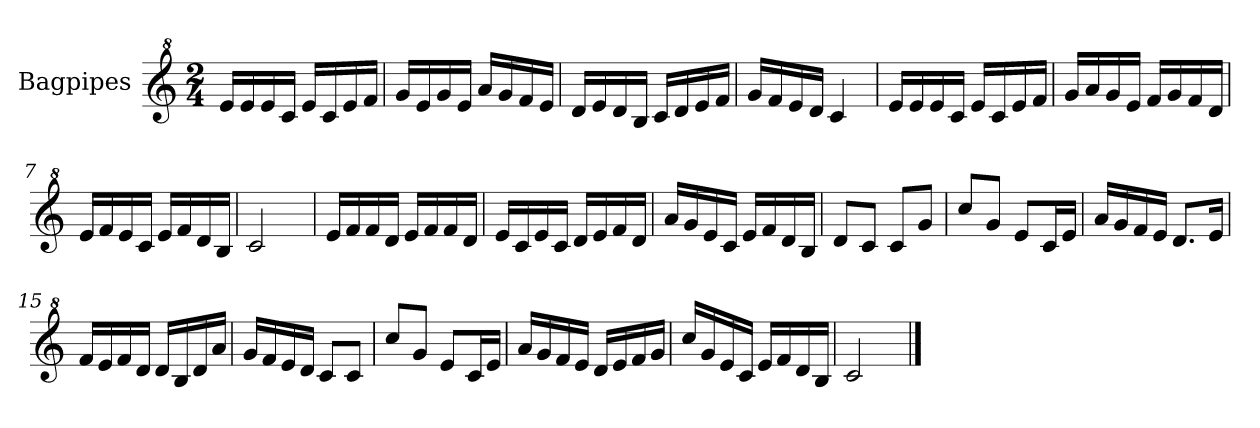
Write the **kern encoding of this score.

**kern
*part1
*staff1
*I"Bagpipes
*I'Bag
*clefG^2
*k[]
*M2/4
*MM100
=1
16ee/LL
16ee/
16ee/
16cc/JJ
16ee/LL
16cc/
16ee/
16ff/JJ
=2
16gg/LL
16ee/
16gg/
16ee/JJ
16aa/LL
16gg/
16ff/
16ee/JJ
=3
16dd/LL
16ee/
16dd/
16b/JJ
16cc/LL
16dd/
16ee/
16ff/JJ
=4
16gg/LL
16ff/
16ee/
16dd/JJ
4cc/
=5
16ee/LL
16ee/
16ee/
16cc/JJ
16ee/LL
16cc/
16ee/
16ff/JJ
=6
16gg/LL
16aa/
16gg/
16ee/JJ
16ff/LL
16gg/
16ff/
16dd/JJ
!!LO:LB:g=z
=7
16ee/LL
16ff/
16ee/
16cc/JJ
16ee/LL
16ff/
16dd/
16b/JJ
=8
2cc/
=9
16ee/LL
16ff/
16ff/
16dd/JJ
16ee/LL
16ff/
16ff/
16dd/JJ
=10
16ee/LL
16cc/
16ee/
16cc/JJ
16dd/LL
16ee/
16ff/
16dd/JJ
=11
16aa/LL
16gg/
16ee/
16cc/JJ
16ee/LL
16ff/
16dd/
16b/JJ
=12
8dd/L
8cc/J
8cc/L
8gg/J
=13
8ccc/L
8gg/J
8ee/L
16cc/L
16ee/JJ
!!LO:LB:g=z
=14
16aa/LL
16gg/
16ff/
16ee/JJ
8.dd/L
16ee/Jk
=15
16ff/LL
16ee/
16ff/
16dd/JJ
16dd/LL
16b/
16dd/
16aa/JJ
=16
16gg/LL
16ff/
16ee/
16dd/JJ
8cc/L
8cc/J
=17
8ccc/L
8gg/J
8ee/L
16cc/L
16ee/JJ
=18
16aa/LL
16gg/
16ff/
16ee/JJ
16dd/LL
16ee/
16ff/
16gg/JJ
=19
16ccc/LL
16gg/
16ee/
16cc/JJ
16ee/LL
16ff/
16dd/
16b/JJ
=20
2cc/
==
*-
